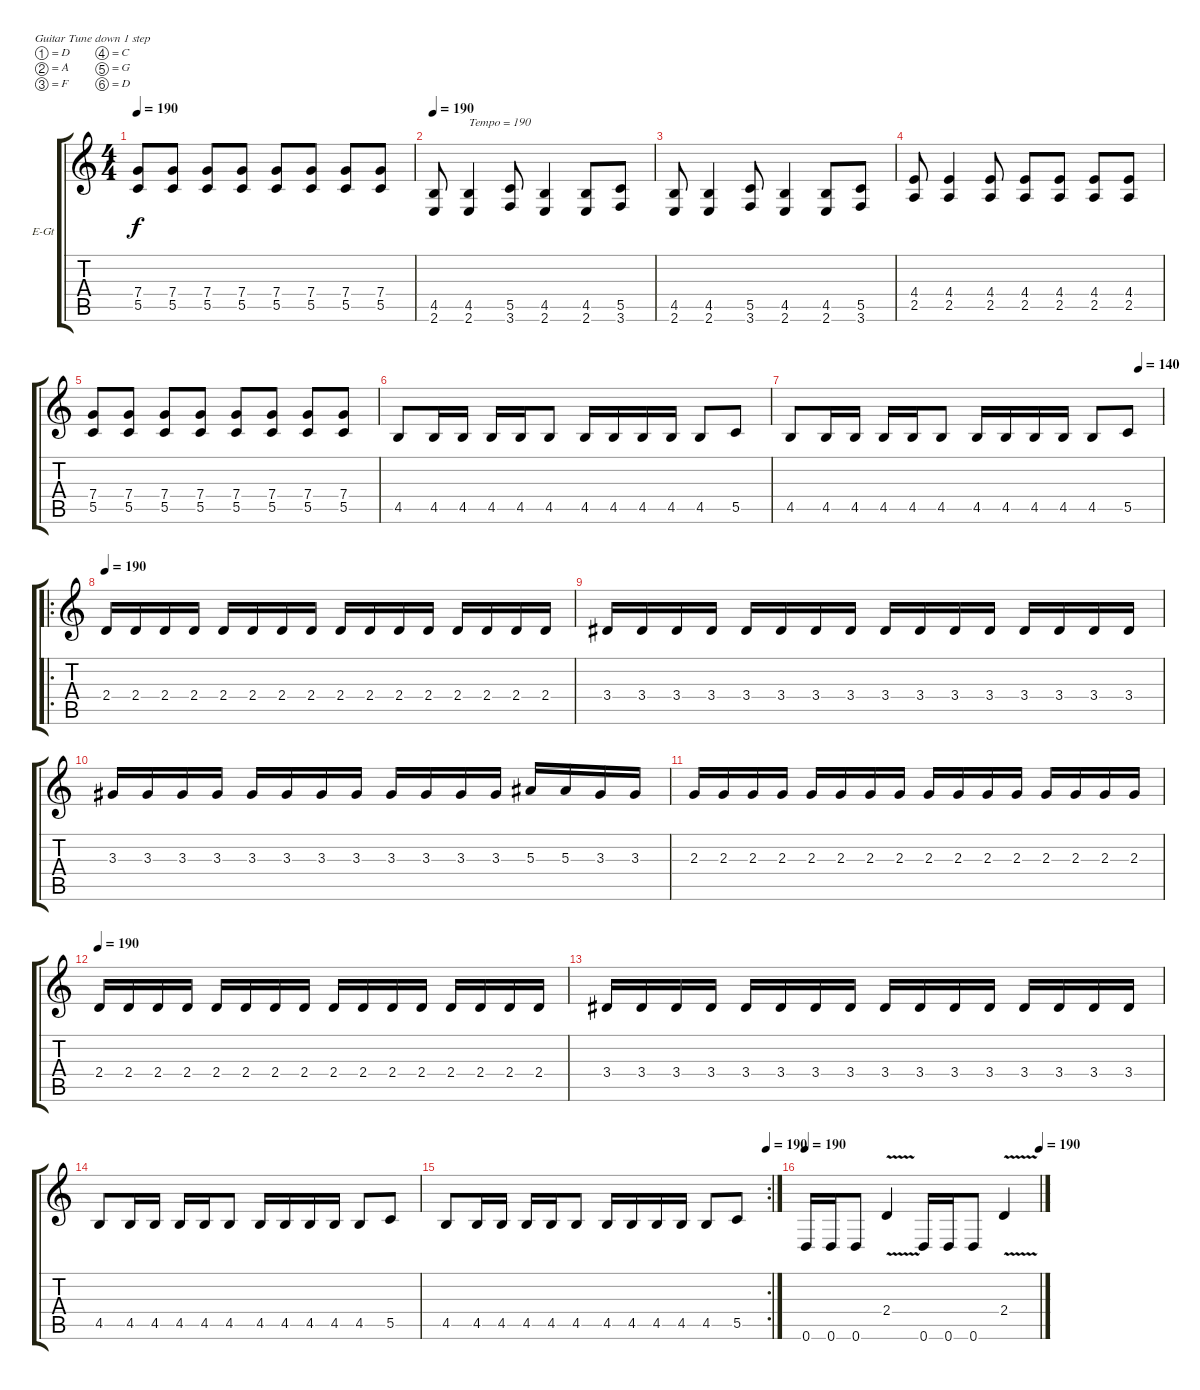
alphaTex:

\bracketExtendMode groupsimilarinstruments
\firstSystemTrackNameOrientation horizontal
\otherSystemsTrackNameOrientation horizontal
\track ("Paul - Guitar 2" "E-Gt") {instrument distortionguitar}
\staff {score tabs}
\tuning (D4 A3 F3 C3 G2 D2)
\ts (4 4)
\tempo 190
\clef g2
\ks c
(7.4 5.5).8{dy f} (7.4 5.5).8 (7.4 5.5).8 (7.4 5.5).8 (7.4 5.5).8 (7.4 5.5).8 (7.4 5.5).8 (7.4 5.5).8 |
\tempo 190
(4.5 2.6).8 (4.5 2.6).4{txt "Tempo = 190"} (5.5 3.6).8 (4.5 2.6).4 (4.5 2.6).8 (5.5 3.6).8 |
(4.5 2.6).8 (4.5 2.6).4 (5.5 3.6).8 (4.5 2.6).4 (4.5 2.6).8 (5.5 3.6).8 |
(4.4 2.5).8 (4.4 2.5).4 (4.4 2.5).8 (4.4 2.5).8 (4.4 2.5).8 (4.4 2.5).8 (4.4 2.5).8 |
(7.4 5.5).8 (7.4 5.5).8 (7.4 5.5).8 (7.4 5.5).8 (7.4 5.5).8 (7.4 5.5).8 (7.4 5.5).8 (7.4 5.5).8 |
4.5.8 4.5.16 4.5.16 4.5.16 4.5.16 4.5.8 4.5.16 4.5.16 4.5.16 4.5.16 4.5.8 5.5.8 |
\tempo (140 0.9375)
4.5.8 4.5.16 4.5.16 4.5.16 4.5.16 4.5.8 4.5.16 4.5.16 4.5.16 4.5.16 4.5.8 5.5.8 |
\ro
\tempo 190
2.4.16 2.4.16 2.4.16 2.4.16 2.4.16 2.4.16 2.4.16 2.4.16 2.4.16 2.4.16 2.4.16 2.4.16 2.4.16 2.4.16 2.4.16 2.4.16 |
3.4.16 3.4.16 3.4.16 3.4.16 3.4.16 3.4.16 3.4.16 3.4.16 3.4.16 3.4.16 3.4.16 3.4.16 3.4.16 3.4.16 3.4.16 3.4.16 |
3.3.16 3.3.16 3.3.16 3.3.16 3.3.16 3.3.16 3.3.16 3.3.16 3.3.16 3.3.16 3.3.16 3.3.16 5.3.16 5.3.16 3.3.16 3.3.16 |
2.3.16 2.3.16 2.3.16 2.3.16 2.3.16 2.3.16 2.3.16 2.3.16 2.3.16 2.3.16 2.3.16 2.3.16 2.3.16 2.3.16 2.3.16 2.3.16 |
\tempo 190
2.4.16 2.4.16 2.4.16 2.4.16 2.4.16 2.4.16 2.4.16 2.4.16 2.4.16 2.4.16 2.4.16 2.4.16 2.4.16 2.4.16 2.4.16 2.4.16 |
3.4.16 3.4.16 3.4.16 3.4.16 3.4.16 3.4.16 3.4.16 3.4.16 3.4.16 3.4.16 3.4.16 3.4.16 3.4.16 3.4.16 3.4.16 3.4.16 |
4.5.8 4.5.16 4.5.16 4.5.16 4.5.16 4.5.8 4.5.16 4.5.16 4.5.16 4.5.16 4.5.8 5.5.8 |
\rc 2
\tempo (190 1)
4.5.8 4.5.16 4.5.16 4.5.16 4.5.16 4.5.8 4.5.16 4.5.16 4.5.16 4.5.16 4.5.8 5.5.8 |
\tempo 190
\tempo (190 1)
0.6.16 0.6.16 0.6.8 2.4{v}.4 0.6.16 0.6.16 0.6.8 2.4{v}.4
